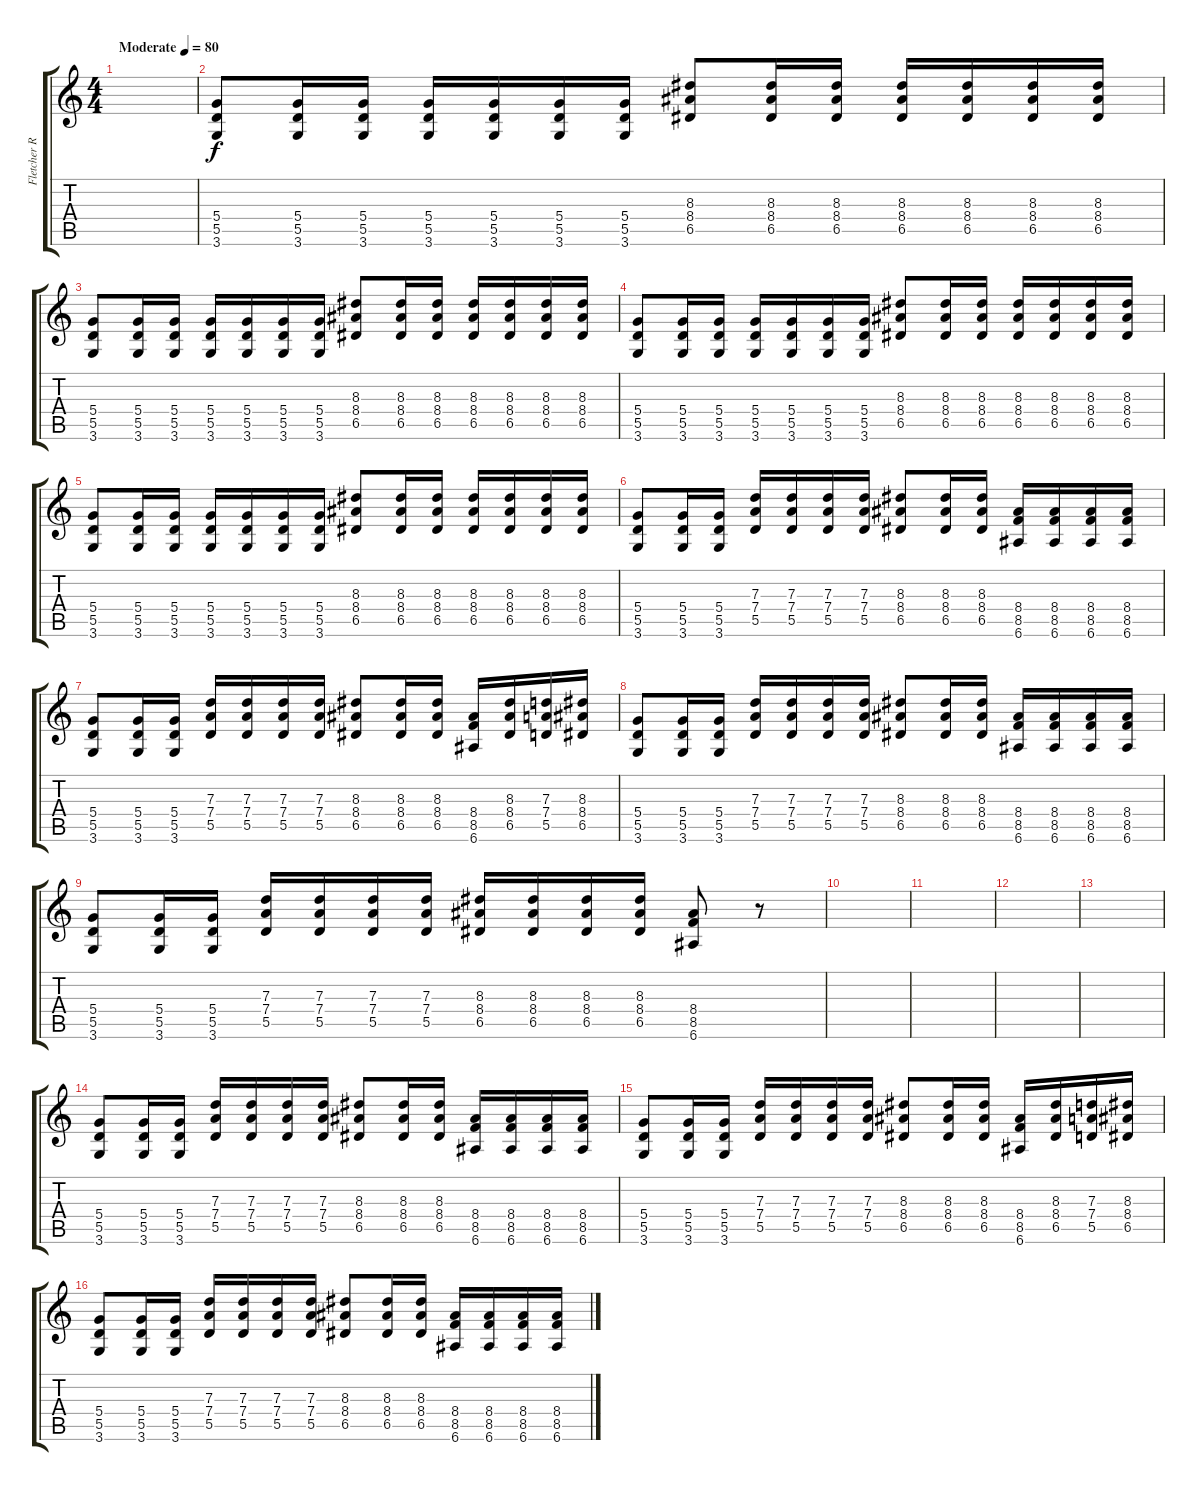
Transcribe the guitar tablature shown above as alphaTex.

\track ("Fletcher Rhythm Guitar" "Fletcher R") {instrument distortionguitar}
\staff {score tabs}
\tuning (E4 B3 G3 D3 A2 E2) {hide}
\ts (4 4)
\tempo (80 "Moderate")
\clef g2
\ks c
|
(5.4 5.5 3.6).8 (5.4 5.5 3.6).16 (5.4 5.5 3.6).16 (5.4 5.5 3.6).16 (5.4 5.5 3.6).16 (5.4 5.5 3.6).16 (5.4 5.5 3.6).16 (8.3 8.4 6.5).8 (8.3 8.4 6.5).16 (8.3 8.4 6.5).16 (8.3 8.4 6.5).16 (8.3 8.4 6.5).16 (8.3 8.4 6.5).16 (8.3 8.4 6.5).16 |
(5.4 5.5 3.6).8 (5.4 5.5 3.6).16 (5.4 5.5 3.6).16 (5.4 5.5 3.6).16 (5.4 5.5 3.6).16 (5.4 5.5 3.6).16 (5.4 5.5 3.6).16 (8.3 8.4 6.5).8 (8.3 8.4 6.5).16 (8.3 8.4 6.5).16 (8.3 8.4 6.5).16 (8.3 8.4 6.5).16 (8.3 8.4 6.5).16 (8.3 8.4 6.5).16 |
(5.4 5.5 3.6).8 (5.4 5.5 3.6).16 (5.4 5.5 3.6).16 (5.4 5.5 3.6).16 (5.4 5.5 3.6).16 (5.4 5.5 3.6).16 (5.4 5.5 3.6).16 (8.3 8.4 6.5).8 (8.3 8.4 6.5).16 (8.3 8.4 6.5).16 (8.3 8.4 6.5).16 (8.3 8.4 6.5).16 (8.3 8.4 6.5).16 (8.3 8.4 6.5).16 |
(5.4 5.5 3.6).8 (5.4 5.5 3.6).16 (5.4 5.5 3.6).16 (5.4 5.5 3.6).16 (5.4 5.5 3.6).16 (5.4 5.5 3.6).16 (5.4 5.5 3.6).16 (8.3 8.4 6.5).8 (8.3 8.4 6.5).16 (8.3 8.4 6.5).16 (8.3 8.4 6.5).16 (8.3 8.4 6.5).16 (8.3 8.4 6.5).16 (8.3 8.4 6.5).16 |
(5.4 5.5 3.6).8 (5.4 5.5 3.6).16 (5.4 5.5 3.6).16 (7.3 7.4 5.5).16 (7.3 7.4 5.5).16 (7.3 7.4 5.5).16 (7.3 7.4 5.5).16 (8.3 8.4 6.5).8 (8.3 8.4 6.5).16 (8.3 8.4 6.5).16 (8.4 8.5 6.6).16 (8.4 8.5 6.6).16 (8.4 8.5 6.6).16 (8.4 8.5 6.6).16 |
(5.4 5.5 3.6).8 (5.4 5.5 3.6).16 (5.4 5.5 3.6).16 (7.3 7.4 5.5).16 (7.3 7.4 5.5).16 (7.3 7.4 5.5).16 (7.3 7.4 5.5).16 (8.3 8.4 6.5).8 (8.3 8.4 6.5).16 (8.3 8.4 6.5).16 (8.4 8.5 6.6).16 (8.3 8.4 6.5).16 (7.3 7.4 5.5).16 (8.3 8.4 6.5).16 |
(5.4 5.5 3.6).8 (5.4 5.5 3.6).16 (5.4 5.5 3.6).16 (7.3 7.4 5.5).16 (7.3 7.4 5.5).16 (7.3 7.4 5.5).16 (7.3 7.4 5.5).16 (8.3 8.4 6.5).8 (8.3 8.4 6.5).16 (8.3 8.4 6.5).16 (8.4 8.5 6.6).16 (8.4 8.5 6.6).16 (8.4 8.5 6.6).16 (8.4 8.5 6.6).16 |
(5.4 5.5 3.6).8 (5.4 5.5 3.6).16 (5.4 5.5 3.6).16 (7.3 7.4 5.5).16 (7.3 7.4 5.5).16 (7.3 7.4 5.5).16 (7.3 7.4 5.5).16 (8.3 8.4 6.5).16 (8.3 8.4 6.5).16 (8.3 8.4 6.5).16 (8.3 8.4 6.5).16 (8.4 8.5 6.6).8 r.8 |
|
|
|
|
(5.4 5.5 3.6).8 (5.4 5.5 3.6).16 (5.4 5.5 3.6).16 (7.3 7.4 5.5).16 (7.3 7.4 5.5).16 (7.3 7.4 5.5).16 (7.3 7.4 5.5).16 (8.3 8.4 6.5).8 (8.3 8.4 6.5).16 (8.3 8.4 6.5).16 (8.4 8.5 6.6).16 (8.4 8.5 6.6).16 (8.4 8.5 6.6).16 (8.4 8.5 6.6).16 |
(5.4 5.5 3.6).8 (5.4 5.5 3.6).16 (5.4 5.5 3.6).16 (7.3 7.4 5.5).16 (7.3 7.4 5.5).16 (7.3 7.4 5.5).16 (7.3 7.4 5.5).16 (8.3 8.4 6.5).8 (8.3 8.4 6.5).16 (8.3 8.4 6.5).16 (8.4 8.5 6.6).16 (8.3 8.4 6.5).16 (7.3 7.4 5.5).16 (8.3 8.4 6.5).16 |
(5.4 5.5 3.6).8 (5.4 5.5 3.6).16 (5.4 5.5 3.6).16 (7.3 7.4 5.5).16 (7.3 7.4 5.5).16 (7.3 7.4 5.5).16 (7.3 7.4 5.5).16 (8.3 8.4 6.5).8 (8.3 8.4 6.5).16 (8.3 8.4 6.5).16 (8.4 8.5 6.6).16 (8.4 8.5 6.6).16 (8.4 8.5 6.6).16 (8.4 8.5 6.6).16
